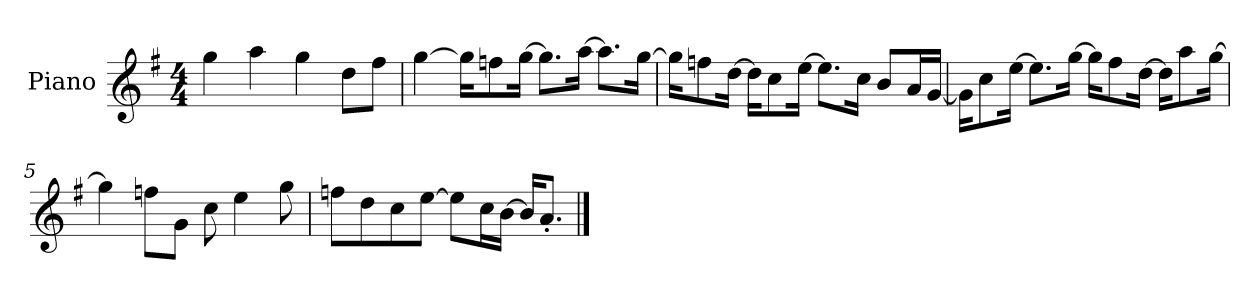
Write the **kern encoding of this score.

**kern
*part1
*staff1
*I"Piano
*I'P-no
*clefG2
*k[f#]
*M4/4
*MM90
=1
4gg\
4aa\
4gg\
8dd\L
8ff#\J
=2
[4gg\
16gg\KL]
8ffn\
[16gg\Jk
8.gg\L]
[16aa\Jk
8.aa\L]
[16gg\Jk
=3
16gg\KL]
8ffn\
[16dd\Jk
16dd\KL]
8cc\
[16ee\Jk
8.ee\L]
16cc\Jk
8b/L
16a/L
[16g/JJ
=4
16g\KL]
8cc\
[16ee\Jk
8.ee\L]
[16gg\Jk
16gg\KL]
8ff#\
[16dd\Jk
16dd\KL]
8aa\
[16gg\Jk
!!LO:LB:g=z
=5
4gg\]
8ffn\L
8g\J
8cc\
4ee\
8gg\
=6
8ffn\L
8dd\
8cc\
[8ee\J
8ee\L]
16cc\L
[16b\JJ
16b/KL]
8.a'/J
==
*-
